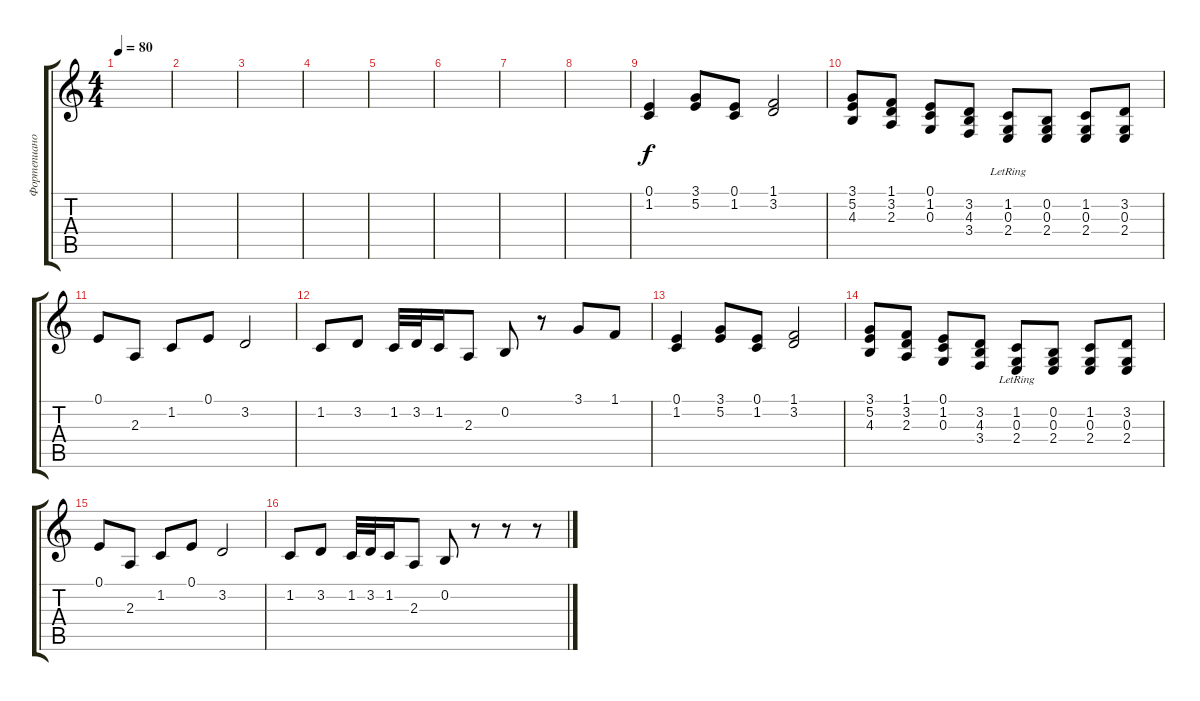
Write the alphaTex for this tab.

\track ("Фортепиано" "Фортепиано") {instrument electricgrandpiano}
\staff {score tabs}
\tuning (E4 B3 G3 D3 A2 E2) {hide}
\ts (4 4)
\tempo 80
\clef g2
\ks c
|
|
|
|
|
|
|
|
(0.1 1.2).4 (3.1 5.2).8 (0.1 1.2).8 (1.1 3.2).2 |
(3.1 5.2 4.3).8 (1.1 3.2 2.3).8 (0.1 1.2 0.3).8 (3.2 4.3 3.4).8 (1.2 0.3{lr} 2.4).8 (0.2 0.3 2.4).8 (1.2 0.3 2.4).8 (3.2 0.3 2.4).8 |
0.1.8 2.3.8 1.2.8 0.1.8 3.2.2 |
1.2.8 3.2.8 1.2.32 3.2.32 1.2.16 2.3.8 0.2.8 r.8 3.1.8 1.1.8 |
(0.1 1.2).4 (3.1 5.2).8 (0.1 1.2).8 (1.1 3.2).2 |
(3.1 5.2 4.3).8 (1.1 3.2 2.3).8 (0.1 1.2 0.3).8 (3.2 4.3 3.4).8 (1.2 0.3{lr} 2.4).8 (0.2 0.3 2.4).8 (1.2 0.3 2.4).8 (3.2 0.3 2.4).8 |
0.1.8 2.3.8 1.2.8 0.1.8 3.2.2 |
1.2.8 3.2.8 1.2.32 3.2.32 1.2.16 2.3.8 0.2.8 r.8 r.8 r.8
